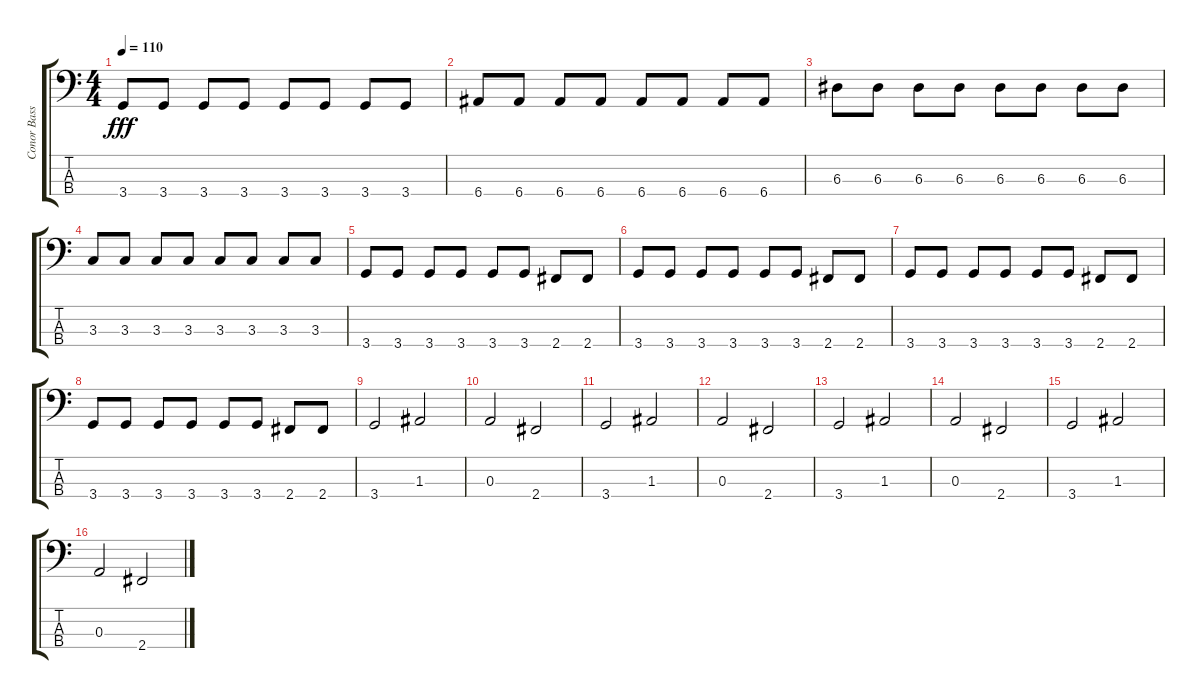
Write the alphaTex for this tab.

\track ("Conor Bass" "Conor Bass") {instrument electricbassfinger}
\staff {score tabs}
\tuning (G2 D2 A1 E1) {hide}
\ts (4 4)
\tempo 110
\clef f4
\ks c
3.4.8{dy fff} 3.4.8 3.4.8 3.4.8 3.4.8 3.4.8 3.4.8 3.4.8 |
6.4.8 6.4.8 6.4.8 6.4.8 6.4.8 6.4.8 6.4.8 6.4.8 |
6.3.8 6.3.8 6.3.8 6.3.8 6.3.8 6.3.8 6.3.8 6.3.8 |
3.3.8 3.3.8 3.3.8 3.3.8 3.3.8 3.3.8 3.3.8 3.3.8 |
3.4.8 3.4.8 3.4.8 3.4.8 3.4.8 3.4.8 2.4.8 2.4.8 |
3.4.8 3.4.8 3.4.8 3.4.8 3.4.8 3.4.8 2.4.8 2.4.8 |
3.4.8{instrument lead2sawtooth} 3.4.8 3.4.8 3.4.8 3.4.8 3.4.8 2.4.8 2.4.8 |
3.4.8 3.4.8 3.4.8 3.4.8 3.4.8 3.4.8 2.4.8 2.4.8 |
3.4.2{instrument lead2sawtooth} 1.3.2 |
0.3.2 2.4.2 |
3.4.2 1.3.2 |
0.3.2 2.4.2 |
3.4.2 1.3.2 |
0.3.2 2.4.2 |
3.4.2 1.3.2 |
0.3.2 2.4.2
